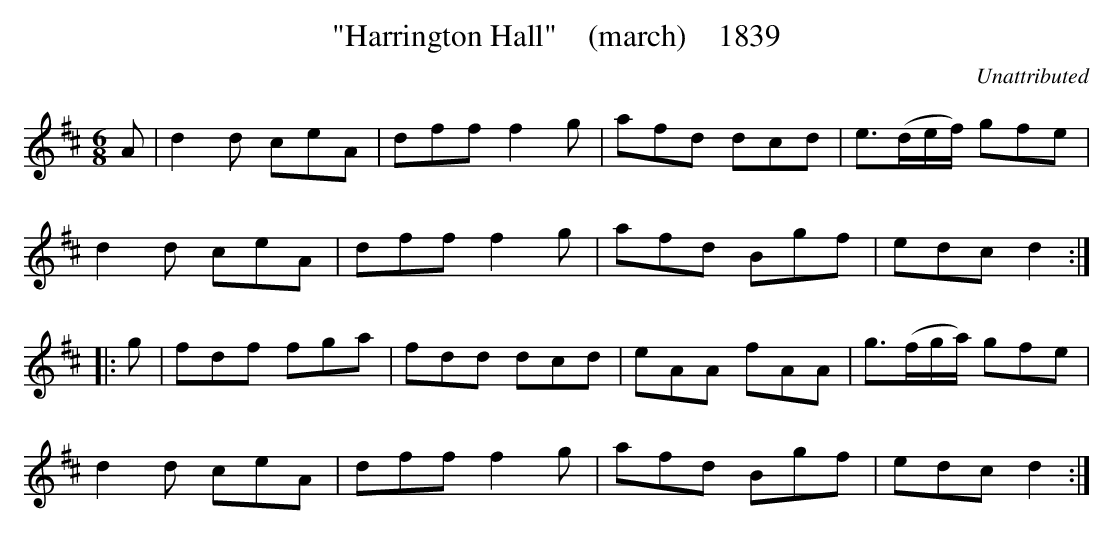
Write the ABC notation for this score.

X:1
T:"Harrington Hall"    (march)    1839
C:Unattributed
BRENNAN July 2003 (HTTP://WWW.SOSYOURMOM.COM)
M:6/8
L:1/8
K:D
A|d2d ceA|dff f2g|afd dcd|e3/2(d/2e/2f/2) gfe|
d2d ceA|dff f2g|afd Bgf|edc d2:|
|:g|fdf fga|fdd dcd|eAA fAA|g3/2(f/2g/2a/2) gfe|
d2d ceA|dff f2g|afd Bgf|edc d2:|
